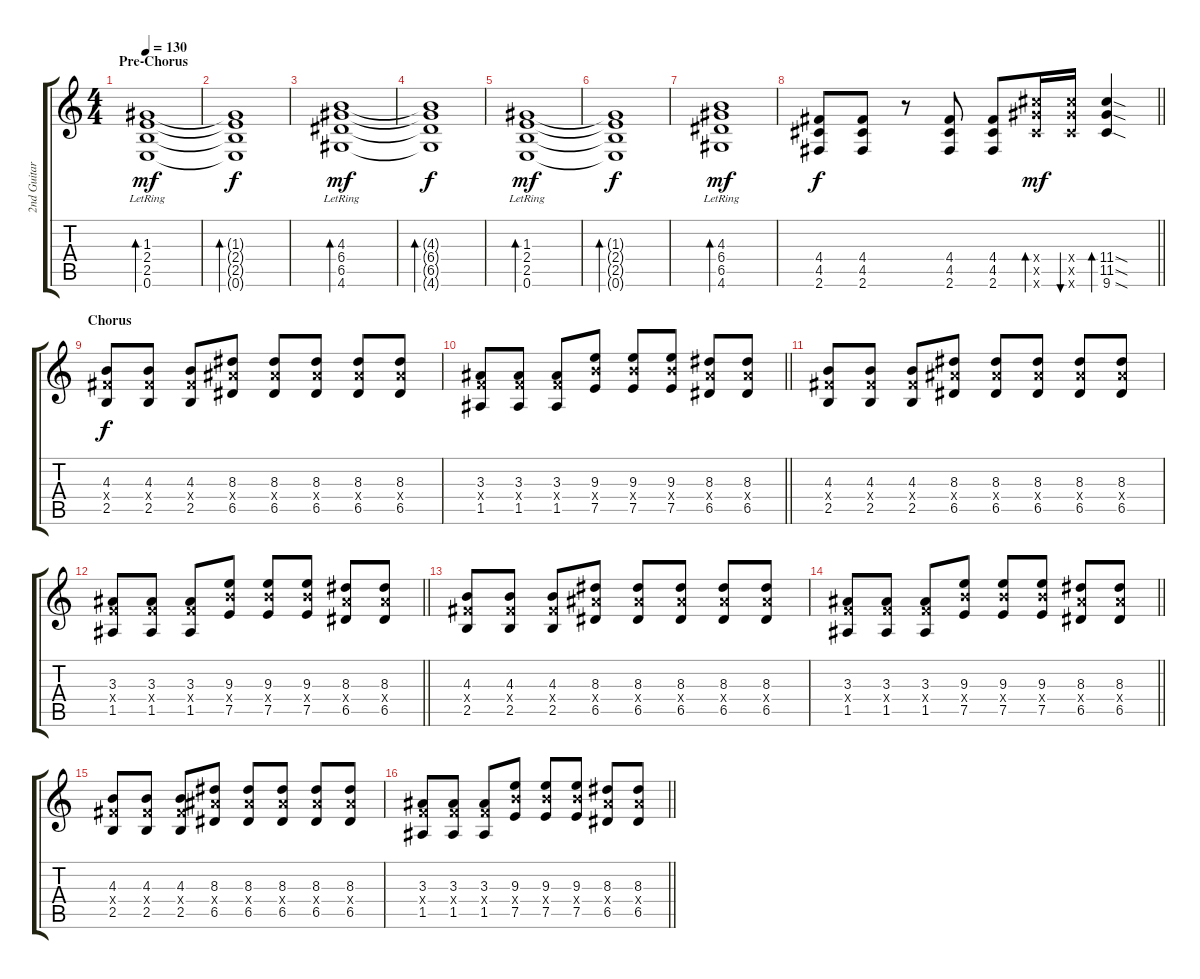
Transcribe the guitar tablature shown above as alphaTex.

\track ("2nd Guitar" "2nd Guitar") {instrument overdrivenguitar}
\staff {score tabs}
\tuning (E4 B3 G3 D3 A2 E2) {hide}
\ts (4 4)
\section ("" "Pre-Chorus")
\tempo 130
\clef g2
\ks c
(1.3{lr} 2.4{lr} 2.5{lr} 0.6{lr}).1{bd 240 dy mf volume 16 instrument electricguitarclean} |
(1.3{t} 2.4{t} 2.5{t} 0.6{t}).1{bd 240 dy f} |
(4.3{lr} 6.4{lr} 6.5{lr} 4.6{lr}).1{bd 240 dy mf} |
(4.3{t} 6.4{t} 6.5{t} 4.6{t}).1{bd 240 dy f} |
(1.3{lr} 2.4{lr} 2.5{lr} 0.6{lr}).1{bd 240 dy mf} |
(1.3{t} 2.4{t} 2.5{t} 0.6{t}).1{bd 240 dy f} |
(4.3{lr} 6.4{lr} 6.5{lr} 4.6{lr}).1{bd 240 dy mf} |
\barLineRight lightlight
(4.4 4.5 2.6).8{dy f volume 13 instrument overdrivenguitar} (4.4 4.5 2.6).8 r.8 (4.4 4.5 2.6).8 (4.4 4.5 2.6).8 (11.4{x} 11.5{x} 9.6{x}).16{bd 60 dy mf} (11.4{x} 11.5{x} 9.6{x}).16{bu 60} (11.4{sod} 11.5{sod} 9.6{sod}).4{bd 60} |
\section ("" "Chorus")
(4.3 4.4{x} 2.5).8{dy f} (4.3 4.4{x} 2.5).8 (4.3 4.4{x} 2.5).8 (8.3 8.4{x} 6.5).8 (8.3 8.4{x} 6.5).8 (8.3 8.4{x} 6.5).8 (8.3 8.4{x} 6.5).8 (8.3 8.4{x} 6.5).8 |
\barLineRight lightlight
(3.3 3.4{x} 1.5).8 (3.3 3.4{x} 1.5).8 (3.3 3.4{x} 1.5).8 (9.3 9.4{x} 7.5).8 (9.3 9.4{x} 7.5).8 (9.3 9.4{x} 7.5).8 (8.3 8.4{x} 6.5).8 (8.3 8.4{x} 6.5).8 |
(4.3 4.4{x} 2.5).8 (4.3 4.4{x} 2.5).8 (4.3 4.4{x} 2.5).8 (8.3 8.4{x} 6.5).8 (8.3 8.4{x} 6.5).8 (8.3 8.4{x} 6.5).8 (8.3 8.4{x} 6.5).8 (8.3 8.4{x} 6.5).8 |
\barLineRight lightlight
(3.3 3.4{x} 1.5).8 (3.3 3.4{x} 1.5).8 (3.3 3.4{x} 1.5).8 (9.3 9.4{x} 7.5).8 (9.3 9.4{x} 7.5).8 (9.3 9.4{x} 7.5).8 (8.3 8.4{x} 6.5).8 (8.3 8.4{x} 6.5).8 |
(4.3 4.4{x} 2.5).8 (4.3 4.4{x} 2.5).8 (4.3 4.4{x} 2.5).8 (8.3 8.4{x} 6.5).8 (8.3 8.4{x} 6.5).8 (8.3 8.4{x} 6.5).8 (8.3 8.4{x} 6.5).8 (8.3 8.4{x} 6.5).8 |
\barLineRight lightlight
(3.3 3.4{x} 1.5).8 (3.3 3.4{x} 1.5).8 (3.3 3.4{x} 1.5).8 (9.3 9.4{x} 7.5).8 (9.3 9.4{x} 7.5).8 (9.3 9.4{x} 7.5).8 (8.3 8.4{x} 6.5).8 (8.3 8.4{x} 6.5).8 |
(4.3 4.4{x} 2.5).8 (4.3 4.4{x} 2.5).8 (4.3 4.4{x} 2.5).8 (8.3 8.4{x} 6.5).8 (8.3 8.4{x} 6.5).8 (8.3 8.4{x} 6.5).8 (8.3 8.4{x} 6.5).8 (8.3 8.4{x} 6.5).8 |
\barLineRight lightlight
(3.3 3.4{x} 1.5).8 (3.3 3.4{x} 1.5).8 (3.3 3.4{x} 1.5).8 (9.3 9.4{x} 7.5).8 (9.3 9.4{x} 7.5).8 (9.3 9.4{x} 7.5).8 (8.3 8.4{x} 6.5).8 (8.3 8.4{x} 6.5).8
